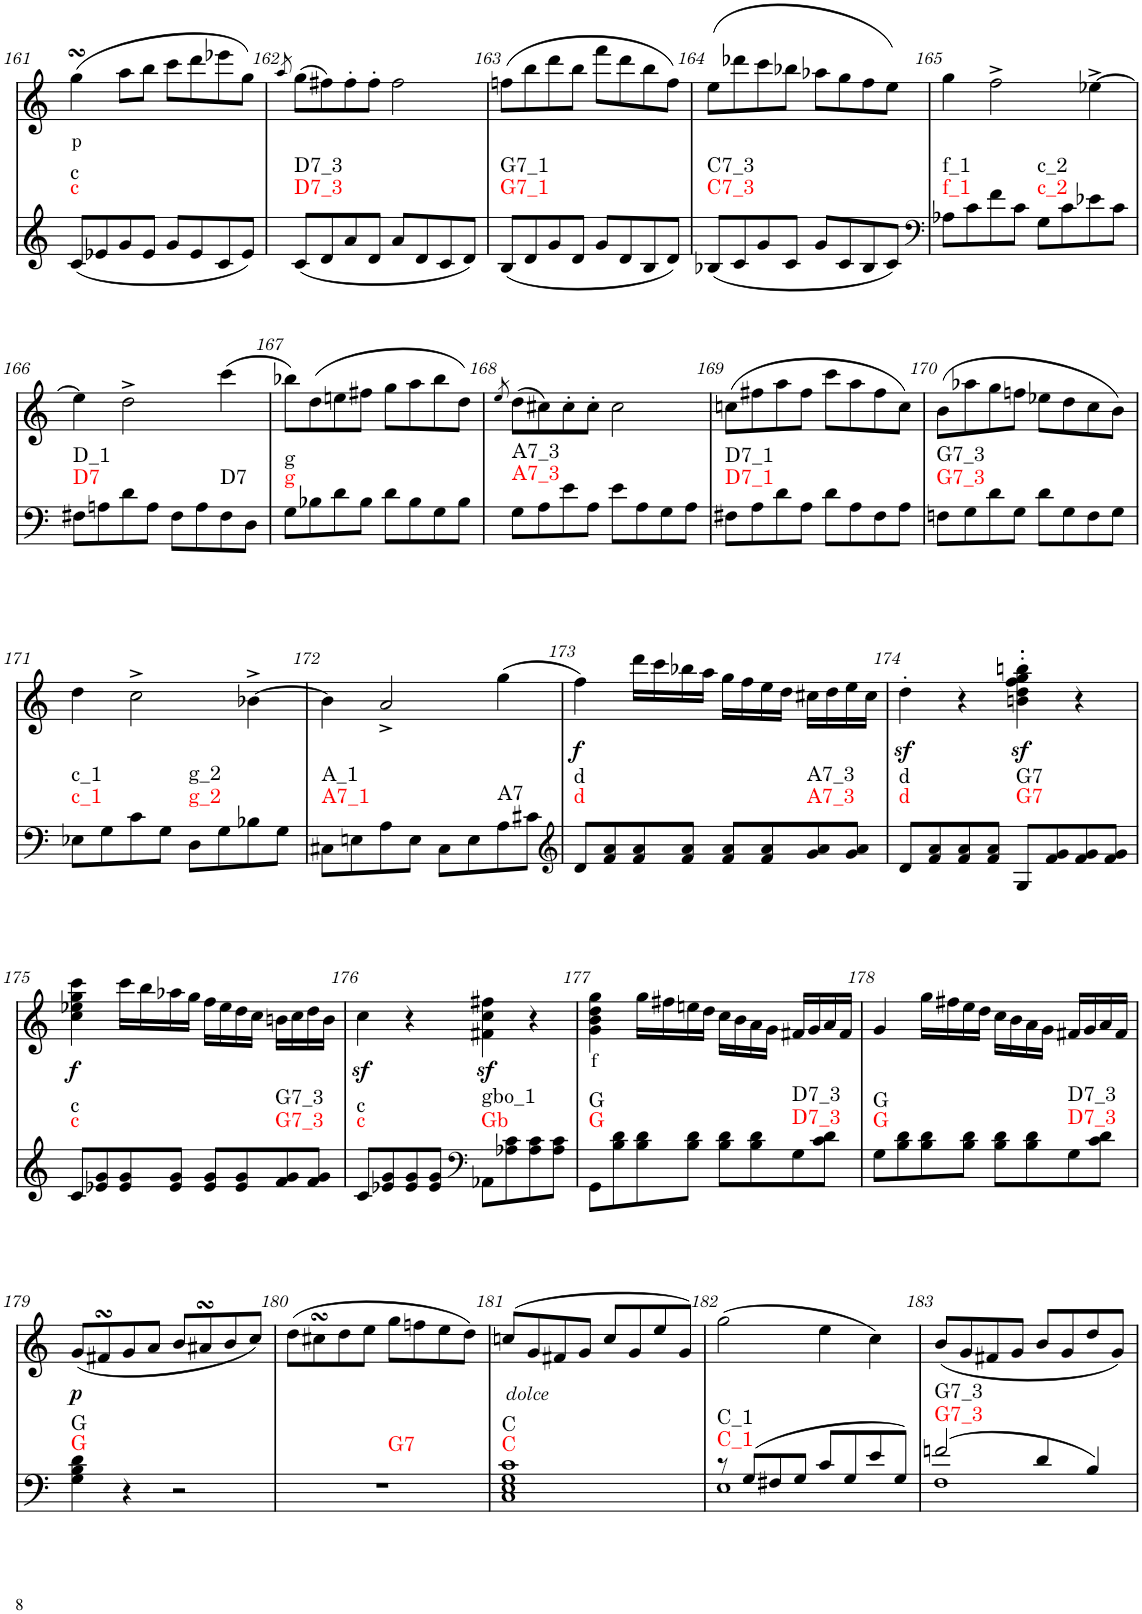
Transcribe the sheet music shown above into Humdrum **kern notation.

**kern	**harte	**kern	**text	**dynam
*part2	*part2	*part1	*part1	*part1
*staff2	*	*staff1	*staff1	*staff1
*I"piano	*	*I"piano	*	*
*I'Pno	*	*I'Pno	*	*
!!LO:PB:g=z
*clefG2	*	*clefG2	*	*
*k[]	*	*k[]	*	*
*M4/4	*	*M4/4	*	*
=161	=161	=161	=161	=161
!	!LO:H:n=1:kt=c	!	!LO:LY:b	!
!	!LO:H:n=2:kt=c	!	!	!
(8c/L	N N	(4ggsSSS\	p	.
8e-X/	.	.	.	.
8g/	.	8aa\L	.	.
8e-/J	.	8bb\J	.	.
8g/L	.	8ccc\L	.	.
8e-/	.	8ddd\	.	.
8c/	.	8eee-X\	.	.
8e-/J)	.	8gg\J)	.	.
=162	=162	=162	=162	=162
.	.	8qaa/	.	.
!	!LO:H:n=1:kt=D7_3	!	!	!
!	!LO:H:n=2:kt=D7_3	!	!	!
(8c/L	N N	(8gg\L	.	.
8d/	.	8ff#X\)	.	.
8a/	.	8ff#'\	.	.
8d/J	.	8ff#'\J	.	.
8a/L	.	2ff#\	.	.
8d/	.	.	.	.
8c/	.	.	.	.
8d/J)	.	.	.	.
=163	=163	=163	=163	=163
!	!LO:H:n=1:kt=G7_1	!	!	!
!	!LO:H:n=2:kt=G7_1	!	!	!
(8B/L	N N	(8ffn\L	.	.
8d/	.	8bb\	.	.
8g/	.	8ddd\	.	.
8d/J	.	8bb\J	.	.
8g/L	.	8fff\L	.	.
8d/	.	8ddd\	.	.
8B/	.	8bb\	.	.
8d/J)	.	8ff\J)	.	.
=164	=164	=164	=164	=164
!	!LO:H:n=1:kt=C7_3	!	!	!
!	!LO:H:n=2:kt=C7_3	!	!	!
(8B-X/L	N N	(8ee\L	.	.
8c/	.	8ddd-X\	.	.
8g/	.	8ccc\	.	.
8c/J	.	8bb-X\J	.	.
8g/L	.	8aa-X\L	.	.
8c/	.	8gg\	.	.
8B-/	.	8ff\	.	.
8c/J)	.	8ee\J)	.	.
=165	=165	=165	=165	=165
*clefF4	*	*	*	*
!	!LO:H:n=1:kt=f_1	!	!	!
!	!LO:H:n=2:kt=f_1	!	!	!
8A-X\L	N N	4gg\	.	.
8c\	.	.	.	.
8f\	.	2ff^\	.	.
8c\J	.	.	.	.
!	!LO:H:n=1:kt=c_2	!	!	!
!	!LO:H:n=2:kt=c_2	!	!	!
8G\L	N N	.	.	.
8c\	.	.	.	.
8e-X\	.	[4ee-X^\	.	.
8c\J	.	.	.	.
!!LO:LB:g=z
=166	=166	=166	=166	=166
!	!LO:H:n=1:kt=D7	!	!	!
!	!LO:H:n=2:kt=D_1	!	!	!
8F#X\L	N N	4ee-\]	.	.
8An\	.	.	.	.
8d\	.	2dd^\	.	.
8A\J	.	.	.	.
8F#\L	.	.	.	.
8A\	.	.	.	.
!	!LO:H:kt=D7	!	!	!
8F#\	N	(4ccc\	.	.
8D\J	.	.	.	.
=167	=167	=167	=167	=167
!	!LO:H:n=1:kt=g	!	!	!
!	!LO:H:n=2:kt=g	!	!	!
8G\L	N N	8bb-X\L)	.	.
8B-X\	.	(8dd\	.	.
8d\	.	8een\	.	.
8B-\J	.	8ff#X\J	.	.
8d\L	.	8gg\L	.	.
8B-\	.	8aa\	.	.
8G\	.	8bb-\	.	.
8B-\J	.	8dd\J)	.	.
=168	=168	=168	=168	=168
.	.	8qee/	.	.
!	!LO:H:n=1:kt=A7_3	!	!	!
!	!LO:H:n=2:kt=A7_3	!	!	!
8G\L	N N	(8dd\L	.	.
8A\	.	8cc#X\)	.	.
8e\	.	8cc#'\	.	.
8A\J	.	8cc#'\J	.	.
8e\L	.	2cc#\	.	.
8A\	.	.	.	.
8G\	.	.	.	.
8A\J	.	.	.	.
=169	=169	=169	=169	=169
!	!LO:H:n=1:kt=D7_1	!	!	!
!	!LO:H:n=2:kt=D7_1	!	!	!
8F#X\L	N N	(8ccn\L	.	.
8A\	.	8ff#X\	.	.
8d\	.	8aa\	.	.
8A\J	.	8ff#\J	.	.
8d\L	.	8ccc\L	.	.
8A\	.	8aa\	.	.
8F#\	.	8ff#\	.	.
8A\J	.	8cc\J)	.	.
=170	=170	=170	=170	=170
!	!LO:H:n=1:kt=G7_3	!	!	!
!	!LO:H:n=2:kt=G7_3	!	!	!
8Fn\L	N N	(8b\L	.	.
8G\	.	8aa-X\	.	.
8d\	.	8gg\	.	.
8G\J	.	8ffn\J	.	.
8d\L	.	8ee-X\L	.	.
8G\	.	8dd\	.	.
8F\	.	8cc\	.	.
8G\J	.	8b\J)	.	.
!!LO:LB:g=z
=171	=171	=171	=171	=171
!	!LO:H:n=1:kt=c_1	!	!	!
!	!LO:H:n=2:kt=c_1	!	!	!
8E-X\L	N N	4dd\	.	.
8G\	.	.	.	.
8c\	.	2cc^\	.	.
8G\J	.	.	.	.
!	!LO:H:n=1:kt=g_2	!	!	!
!	!LO:H:n=2:kt=g_2	!	!	!
8D\L	N N	.	.	.
8G\	.	.	.	.
8B-X\	.	[4b-X^\	.	.
8G\J	.	.	.	.
=172	=172	=172	=172	=172
!	!LO:H:n=1:kt=A7_1	!	!	!
!	!LO:H:n=2:kt=A_1	!	!	!
8C#X\L	N N	4b-\]	.	.
8En\	.	.	.	.
8A\	.	2a^/	.	.
8E\J	.	.	.	.
8C#\L	.	.	.	.
8E\	.	.	.	.
!	!LO:H:kt=A7	!	!	!
8A\	N	(4gg\	.	.
8c#X\J	.	.	.	.
=173	=173	=173	=173	=173
*clefG2	*	*	*	*
!	!LO:H:n=1:kt=d	!	!	!LO:DY:b
!	!LO:H:n=2:kt=d	!	!	!
8d/L	N N	4ff\)	.	f
8f/ 8a/	.	.	.	.
8f/ 8a/	.	16ddd\LL	.	.
.	.	16ccc\	.	.
8f/ 8a/J	.	16bb-X\	.	.
.	.	16aa\JJ	.	.
8f/ 8a/L	.	16gg\LL	.	.
.	.	16ff\	.	.
8f/ 8a/	.	16ee\	.	.
.	.	16dd\JJ	.	.
!	!LO:H:n=1:kt=A7_3	!	!	!
!	!LO:H:n=2:kt=A7_3	!	!	!
8g/ 8a/	N N	16cc#X\LL	.	.
.	.	16dd\	.	.
8g/ 8a/J	.	16ee\	.	.
.	.	16cc#\JJ	.	.
=174	=174	=174	=174	=174
!	!LO:H:n=1:kt=d	!	!	!
!	!LO:H:n=2:kt=d	!	!	!
8d/L	N N	4ddz<'\	.	.
8f/ 8a/	.	.	.	.
8f/ 8a/	.	4r	.	.
8f/ 8a/J	.	.	.	.
!	!LO:H:n=1:kt=G7	!	!	!
!	!LO:H:n=2:kt=G7	!	!	!
8G/L	N N	4bn\z<' 4dd\z<' 4ff\z<' 4gg\z<' 4bbn\z<'	.	.
8f/ 8g/	.	.	.	.
8f/ 8g/	.	4r	.	.
8f/ 8g/J	.	.	.	.
!!LO:LB:g=z
=175	=175	=175	=175	=175
!	!LO:H:n=1:kt=c	!	!	!LO:DY:b
!	!LO:H:n=2:kt=c	!	!	!
8c/L	N N	4cc\ 4ee-X\ 4gg\ 4ccc\	.	f
8e-X/ 8g/	.	.	.	.
8e-/ 8g/	.	16ccc\LL	.	.
.	.	16bb\	.	.
8e-/ 8g/J	.	16aa-X\	.	.
.	.	16gg\JJ	.	.
8e-/ 8g/L	.	16ff\LL	.	.
.	.	16ee-\	.	.
8e-/ 8g/	.	16dd\	.	.
.	.	16cc\JJ	.	.
!	!LO:H:n=1:kt=G7_3	!	!	!
!	!LO:H:n=2:kt=G7_3	!	!	!
8f/ 8g/	N N	16bn\LL	.	.
.	.	16cc\	.	.
8f/ 8g/J	.	16dd\	.	.
.	.	16b\JJ	.	.
=176	=176	=176	=176	=176
!	!LO:H:n=1:kt=c	!	!	!
!	!LO:H:n=2:kt=c	!	!	!
8c/L	N N	4ccz<\	.	.
8e-X/ 8g/	.	.	.	.
8e-/ 8g/	.	4r	.	.
8e-/ 8g/J	.	.	.	.
*clefF4	*	*	*	*
!	!LO:H:n=1:kt=Gb	!	!	!
!	!LO:H:n=2:kt=gbo_1	!	!	!
8AA-X\L	N N	4f#X\z< 4cc\z< 4ff#X\z<	.	.
8A-X\ 8c\	.	.	.	.
8A-\ 8c\	.	4r	.	.
8A-\ 8c\J	.	.	.	.
=177	=177	=177	=177	=177
!	!LO:H:n=1:kt=G	!	!LO:LY:b	!
!	!LO:H:n=2:kt=G	!	!	!
8GG\L	N N	4g\ 4b\ 4dd\ 4gg\	f	.
8B\ 8d\	.	.	.	.
8B\ 8d\	.	16gg\LL	.	.
.	.	16ff#X\	.	.
8B\ 8d\J	.	16een\	.	.
.	.	16dd\JJ	.	.
8B\ 8d\L	.	16cc\LL	.	.
.	.	16b\	.	.
8B\ 8d\	.	16a\	.	.
.	.	16g\JJ	.	.
!	!LO:H:n=1:kt=D7_3	!	!	!
!	!LO:H:n=2:kt=D7_3	!	!	!
8G\	N N	16f#X/LL	.	.
.	.	16g/	.	.
8c\ 8d\J	.	16a/	.	.
.	.	16f#/JJ	.	.
=178	=178	=178	=178	=178
!	!LO:H:n=1:kt=G	!	!	!
!	!LO:H:n=2:kt=G	!	!	!
8G\L	N N	4g/	.	.
8B\ 8d\	.	.	.	.
8B\ 8d\	.	16gg\LL	.	.
.	.	16ff#X\	.	.
8B\ 8d\J	.	16ee\	.	.
.	.	16dd\JJ	.	.
8B\ 8d\L	.	16cc\LL	.	.
.	.	16b\	.	.
8B\ 8d\	.	16a\	.	.
.	.	16g\JJ	.	.
!	!LO:H:n=1:kt=D7_3	!	!	!
!	!LO:H:n=2:kt=D7_3	!	!	!
8G\	N N	16f#X/LL	.	.
.	.	16g/	.	.
8c\ 8d\J	.	16a/	.	.
.	.	16f#/JJ	.	.
!!LO:LB:g=z
=179	=179	=179	=179	=179
!	!LO:H:n=1:kt=G	!	!	!LO:DY:b
!	!LO:H:n=2:kt=G	!	!	!
4G\ 4B\ 4d\	N N	(8g/L	.	p
.	.	8f#XsSsS/	.	.
4r	.	8g/	.	.
.	.	8a/J	.	.
2r	.	8b/L	.	.
.	.	8a#XsSsS/	.	.
.	.	8b/	.	.
.	.	8cc/J)	.	.
=180	=180	=180	=180	=180
!	!LO:H:kt=G7	!	!	!
1r	N	(8dd\L	.	.
.	.	8cc#XsSsS\	.	.
.	.	8dd\	.	.
.	.	8ee\J	.	.
.	.	8gg\L	.	.
.	.	8ffn\	.	.
.	.	8ee\	.	.
.	.	8dd\J)	.	.
=181	=181	=181	=181	=181
!	!LO:H:n=1:kt=C	!	!	!
!	!LO:H:n=2:kt=C	!	!	!
1C 1E 1G 1c	N N	(>8ccn/L	.	.
!	!	!	!	!LO:DY:b
.	.	8g/	.	other-dynamics
.	.	8f#X/	.	.
.	.	8g/J	.	.
.	.	8cc/L	.	.
.	.	8g/	.	.
.	.	8ee/	.	.
.	.	8g/J)	.	.
=182	=182	=182	=182	=182
*^	*	*	*	*
!	!	!LO:H:n=1:kt=C_1	!	!	!
!	!	!LO:H:n=2:kt=C_1	!	!	!
8r	1E	N N	(2gg\	.	.
(8G/L	.	.	.	.	.
8F#X/	.	.	.	.	.
8G/J	.	.	.	.	.
8c/L	.	.	4ee\	.	.
8G/	.	.	.	.	.
8e/	.	.	4cc\)	.	.
8G/J)	.	.	.	.	.
=183	=183	=183	=183	=183	=183
!	!	!LO:H:n=1:kt=G7_3	!	!	!
!	!	!LO:H:n=2:kt=G7_3	!	!	!
(2fn/	1F	N N	(8b/L	.	.
.	.	.	8g/	.	.
.	.	.	8f#X/	.	.
.	.	.	8g/J	.	.
4d/	.	.	8b/L	.	.
.	.	.	8g/	.	.
4B/)	.	.	8dd/	.	.
.	.	.	8g/J)	.	.
*v	*v	*	*	*	*
=	=	=	=	=
*-	*-	*-	*-	*-
